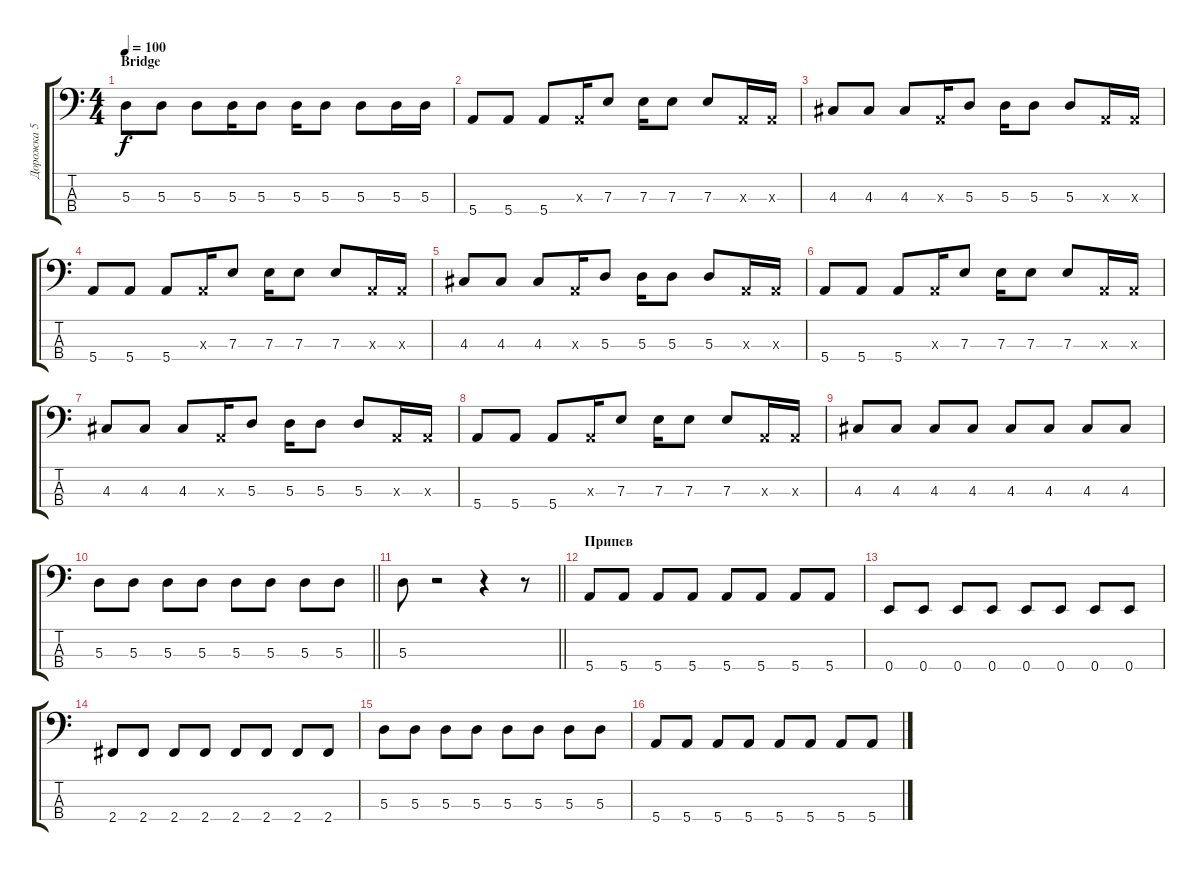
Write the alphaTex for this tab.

\track ("Дорожка 5" "Дорожка 5") {instrument electricbassfinger}
\staff {score tabs}
\tuning (G2 D2 A1 E1) {hide}
\ts (4 4)
\section ("" "Bridge")
\tempo 100
\clef f4
\ks c
5.3.8{dy f} 5.3.8 5.3.8 5.3.16 5.3.8 5.3.16 5.3.8 5.3.8 5.3.16 5.3.16 |
5.4.8 5.4.8 5.4.8 0.3{x}.16 7.3.8 7.3.16 7.3.8 7.3.8 0.3{x}.16 0.3{x}.16 |
4.3.8 4.3.8 4.3.8 0.3{x}.16 5.3.8 5.3.16 5.3.8 5.3.8 0.3{x}.16 0.3{x}.16 |
5.4.8 5.4.8 5.4.8 0.3{x}.16 7.3.8 7.3.16 7.3.8 7.3.8 0.3{x}.16 0.3{x}.16 |
4.3.8 4.3.8 4.3.8 0.3{x}.16 5.3.8 5.3.16 5.3.8 5.3.8 0.3{x}.16 0.3{x}.16 |
5.4.8 5.4.8 5.4.8 0.3{x}.16 7.3.8 7.3.16 7.3.8 7.3.8 0.3{x}.16 0.3{x}.16 |
4.3.8 4.3.8 4.3.8 0.3{x}.16 5.3.8 5.3.16 5.3.8 5.3.8 0.3{x}.16 0.3{x}.16 |
5.4.8 5.4.8 5.4.8 0.3{x}.16 7.3.8 7.3.16 7.3.8 7.3.8 0.3{x}.16 0.3{x}.16 |
4.3.8 4.3.8 4.3.8 4.3.8 4.3.8 4.3.8 4.3.8 4.3.8 |
\barLineRight lightlight
5.3.8 5.3.8 5.3.8 5.3.8 5.3.8 5.3.8 5.3.8 5.3.8 |
\barLineRight lightlight
5.3.8 r.2 r.4 r.8 |
\section ("" "Припев")
5.4.8 5.4.8 5.4.8 5.4.8 5.4.8 5.4.8 5.4.8 5.4.8 |
0.4.8 0.4.8 0.4.8 0.4.8 0.4.8 0.4.8 0.4.8 0.4.8 |
2.4.8 2.4.8 2.4.8 2.4.8 2.4.8 2.4.8 2.4.8 2.4.8 |
5.3.8 5.3.8 5.3.8 5.3.8 5.3.8 5.3.8 5.3.8 5.3.8 |
5.4.8 5.4.8 5.4.8 5.4.8 5.4.8 5.4.8 5.4.8 5.4.8
